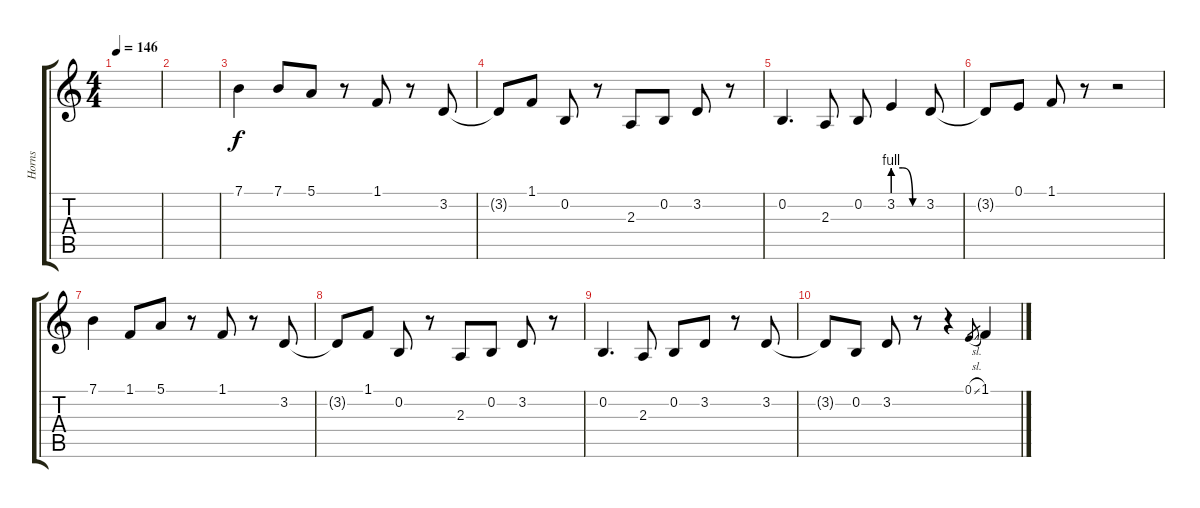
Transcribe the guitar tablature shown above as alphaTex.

\track ("Horns" "Horns") {instrument brasssection}
\staff {score tabs}
\tuning (E4 B3 G3 D3 A2 E2) {hide}
\ts (4 4)
\tempo 146
\clef g2
\ks c
|
|
7.1.4 7.1.8 5.1.8 r.8 1.1.8 r.8 3.2.8 |
3.2{t}.8 1.1.8 0.2.8 r.8 2.3.8 0.2.8 3.2.8 r.8 |
0.2.4{d} 2.3.8 0.2.8 3.2{be (custom 0 4 20 4 40 0 60 0)}.4 3.2.8 |
3.2{t}.8 0.1.8 1.1.8 r.8 r.2 |
7.1.4 1.1.8 5.1.8 r.8 1.1.8 r.8 3.2.8 |
3.2{t}.8 1.1.8 0.2.8 r.8 2.3.8 0.2.8 3.2.8 r.8 |
0.2.4{d} 2.3.8 0.2.8 3.2.8 r.8 3.2.8 |
3.2{t}.8 0.2.8 3.2.8 r.8 r.4 0.1{sl}.8{gr} 1.1.4
